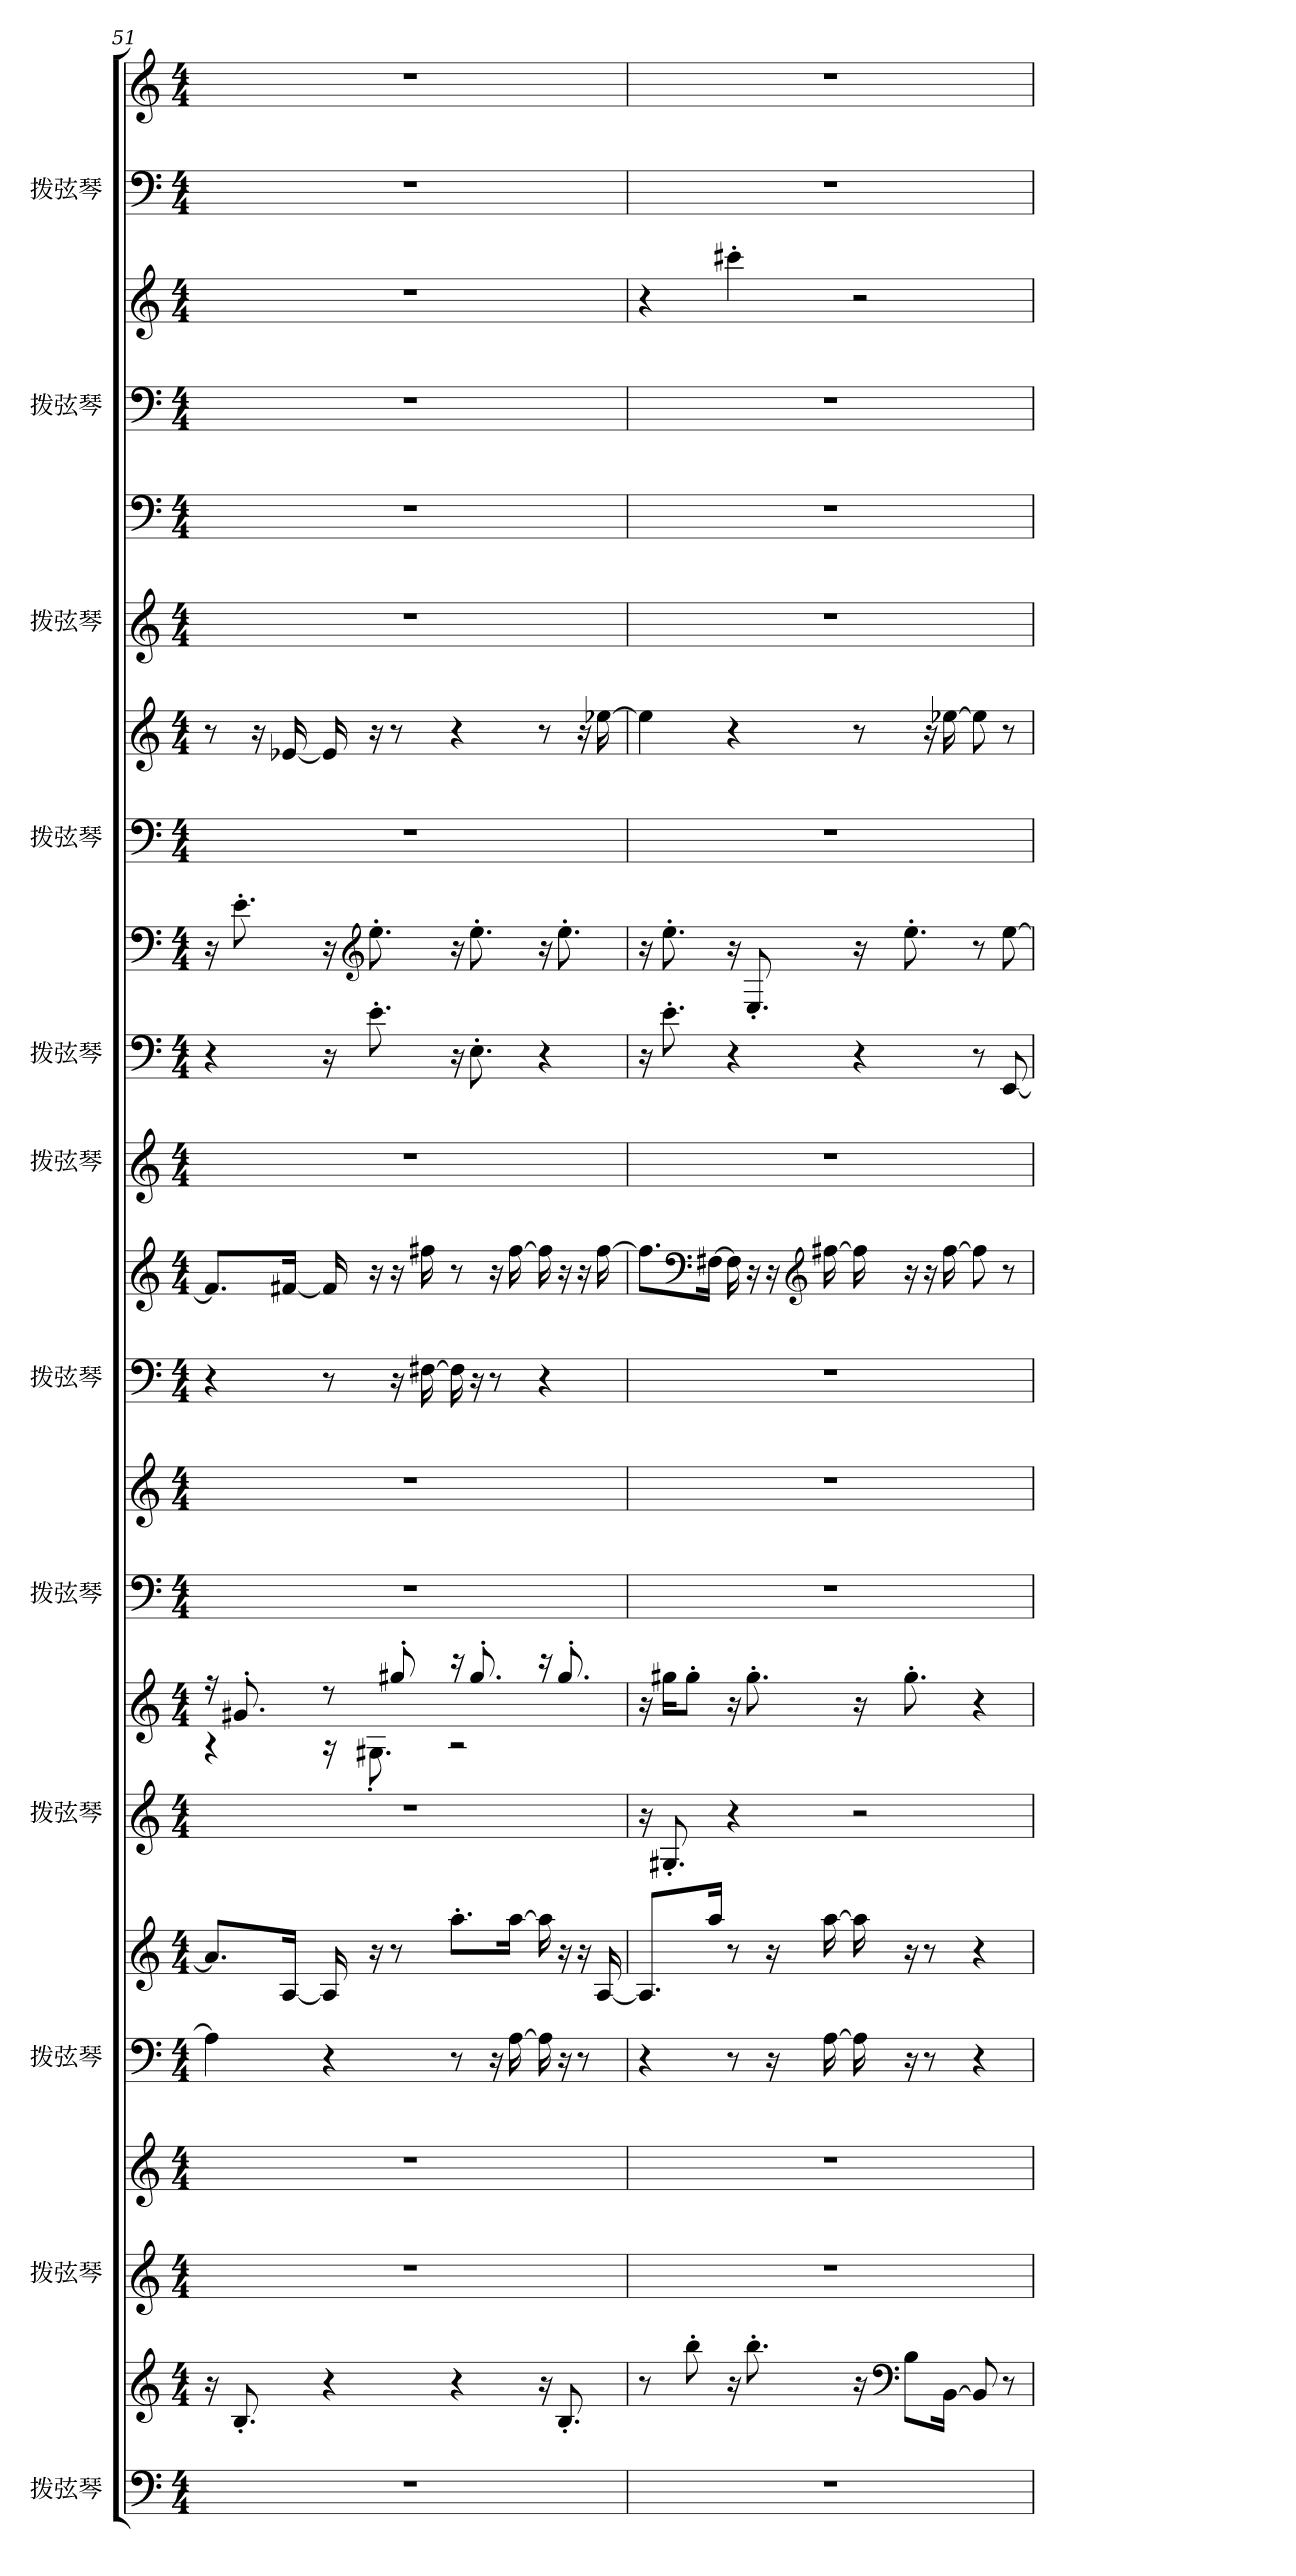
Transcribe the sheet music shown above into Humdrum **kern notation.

**kern	**kern	**kern	**kern	**kern	**kern	**kern	**kern	**kern	**kern	**kern	**kern	**kern	**kern	**kern	**kern	**kern	**kern	**kern	**kern	**kern	**kern	**kern
*part12	*part12	*part11	*part11	*part10	*part10	*part9	*part9	*part8	*part8	*part7	*part7	*part6	*part5	*part5	*part4	*part4	*part3	*part3	*part2	*part2	*part1	*part1
*staff23	*staff22	*staff21	*staff20	*staff19	*staff18	*staff17	*staff16	*staff15	*staff14	*staff13	*staff12	*staff11	*staff10	*staff9	*staff8	*staff7	*staff6	*staff5	*staff4	*staff3	*staff2	*staff1
*I"拨弦琴	*	*I"拨弦琴	*	*I"拨弦琴	*	*I"拨弦琴	*	*I"拨弦琴	*	*I"拨弦琴	*	*I"拨弦琴	*I"拨弦琴	*	*I"拨弦琴	*	*I"拨弦琴	*	*I"拨弦琴	*	*I"拨弦琴	*
!!LO:PB:g=z
*clefF4	*clefG2	*clefG2	*clefG2	*clefF4	*clefG2	*clefG2	*clefG2	*clefF4	*clefG2	*clefF4	*clefG2	*clefG2	*clefF4	*clefF4	*clefF4	*clefG2	*clefG2	*clefF4	*clefF4	*clefG2	*clefF4	*clefG2
*k[]	*k[]	*k[]	*k[]	*k[]	*k[]	*k[]	*k[]	*k[]	*k[]	*k[]	*k[]	*k[]	*k[]	*k[]	*k[]	*k[]	*k[]	*k[]	*k[]	*k[]	*k[]	*k[]
*M4/4	*M4/4	*M4/4	*M4/4	*M4/4	*M4/4	*M4/4	*M4/4	*M4/4	*M4/4	*M4/4	*M4/4	*M4/4	*M4/4	*M4/4	*M4/4	*M4/4	*M4/4	*M4/4	*M4/4	*M4/4	*M4/4	*M4/4
=51	=51	=51	=51	=51	=51	=51	=51	=51	=51	=51	=51	=51	=51	=51	=51	=51	=51	=51	=51	=51	=51	=51
*	*	*	*	*	*	*	*^	*	*	*	*	*	*	*	*	*	*	*	*	*	*	*
1r	16r	1r	1r	4A\]	8.a/L]	1r	16r	4r	1r	1r	4r	8.f#/L]	1r	4r	16r	1r	8r	1r	1r	1r	1r	1r	1r
.	8.B'/	.	.	.	.	.	8.g#X'/	.	.	.	.	.	.	.	8.e'\	.	.	.	.	.	.	.	.
.	.	.	.	.	.	.	.	.	.	.	.	.	.	.	.	.	16r	.	.	.	.	.	.
.	.	.	.	.	[16A/Jk	.	.	.	.	.	.	[16f#X/Jk	.	.	.	.	[16e-X/	.	.	.	.	.	.
.	4r	.	.	4r	16A/]	.	8r	16r	.	.	8r	16f#/]	.	16r	16r	.	16e-/]	.	.	.	.	.	.
*	*	*	*	*	*	*	*	*	*	*	*	*	*	*	*clefG2	*	*	*	*	*	*	*	*
.	.	.	.	.	16r	.	.	8.G#X'\	.	.	.	16r	.	8.e'\	8.ee'\	.	16r	.	.	.	.	.	.
.	.	.	.	.	8r	.	8gg#X'/	.	.	.	16r	16r	.	.	.	.	8r	.	.	.	.	.	.
.	.	.	.	.	.	.	.	.	.	.	[16F#X\	16ff#X\	.	.	.	.	.	.	.	.	.	.	.
.	4r	.	.	8r	8.aa'\L	.	16r	2r	.	.	16F#\]	8r	.	16r	16r	.	4r	.	.	.	.	.	.
.	.	.	.	.	.	.	8.gg#'/	.	.	.	16r	.	.	8.E'\	8.ee'\	.	.	.	.	.	.	.	.
.	.	.	.	16r	.	.	.	.	.	.	8r	16r	.	.	.	.	.	.	.	.	.	.	.
.	.	.	.	[16A\	[16aa\Jk	.	.	.	.	.	.	[16ff#\	.	.	.	.	.	.	.	.	.	.	.
.	16r	.	.	16A\]	16aa\]	.	16r	.	.	.	4r	16ff#\]	.	4r	16r	.	8r	.	.	.	.	.	.
.	8.B'/	.	.	16r	16r	.	8.gg#'/	.	.	.	.	16r	.	.	8.ee'\	.	.	.	.	.	.	.	.
.	.	.	.	8r	16r	.	.	.	.	.	.	16r	.	.	.	.	16r	.	.	.	.	.	.
.	.	.	.	.	[16A/	.	.	.	.	.	.	[16ff#\	.	.	.	.	[16ee-X\	.	.	.	.	.	.
*	*	*	*	*	*	*	*v	*v	*	*	*	*	*	*	*	*	*	*	*	*	*	*	*
!!LO:PB:g=z
=52	=52	=52	=52	=52	=52	=52	=52	=52	=52	=52	=52	=52	=52	=52	=52	=52	=52	=52	=52	=52	=52	=52
1r	8r	1r	1r	4r	8.A/L]	16r	16r	1r	1r	1r	8.ff#\L]	1r	16r	16r	1r	4ee-\]	1r	1r	1r	4r	1r	1r
.	.	.	.	.	.	8.G#X'/	16gg#X\KL	.	.	.	.	.	8.e'\	8.ee'\	.	.	.	.	.	.	.	.
.	8bb'\	.	.	.	.	.	8gg#'\J	.	.	.	.	.	.	.	.	.	.	.	.	.	.	.
*	*	*	*	*	*	*	*	*	*	*	*clefF4	*	*	*	*	*	*	*	*	*	*	*
.	.	.	.	.	16aa/Jk	.	.	.	.	.	[16F#X\Jk	.	.	.	.	.	.	.	.	.	.	.
.	16r	.	.	8r	8r	4r	16r	.	.	.	16F#\]	.	4r	16r	.	4r	.	.	.	4ccc#X'\	.	.
.	8.bb'\	.	.	.	.	.	8.gg#'\	.	.	.	16r	.	.	8.E'/	.	.	.	.	.	.	.	.
.	.	.	.	16r	16r	.	.	.	.	.	16r	.	.	.	.	.	.	.	.	.	.	.
*	*	*	*	*	*	*	*	*	*	*	*clefG2	*	*	*	*	*	*	*	*	*	*	*
.	.	.	.	[16A\	[16aa\	.	.	.	.	.	[16ff#X\	.	.	.	.	.	.	.	.	.	.	.
.	16r	.	.	16A\]	16aa\]	2r	16r	.	.	.	16ff#\]	.	4r	16r	.	8r	.	.	.	2r	.	.
*	*clefF4	*	*	*	*	*	*	*	*	*	*	*	*	*	*	*	*	*	*	*	*	*
.	8B\L	.	.	16r	16r	.	8.gg#'\	.	.	.	16r	.	.	8.ee'\	.	.	.	.	.	.	.	.
.	.	.	.	8r	8r	.	.	.	.	.	16r	.	.	.	.	16r	.	.	.	.	.	.
.	[16BB\Jk	.	.	.	.	.	.	.	.	.	[16ff#\	.	.	.	.	[16ee-X\	.	.	.	.	.	.
.	8BB/]	.	.	4r	4r	.	4r	.	.	.	8ff#\]	.	8r	8r	.	8ee-\]	.	.	.	.	.	.
.	8r	.	.	.	.	.	.	.	.	.	8r	.	[8EE/	[8ee\	.	8r	.	.	.	.	.	.
=	=	=	=	=	=	=	=	=	=	=	=	=	=	=	=	=	=	=	=	=	=	=
*-	*-	*-	*-	*-	*-	*-	*-	*-	*-	*-	*-	*-	*-	*-	*-	*-	*-	*-	*-	*-	*-	*-
